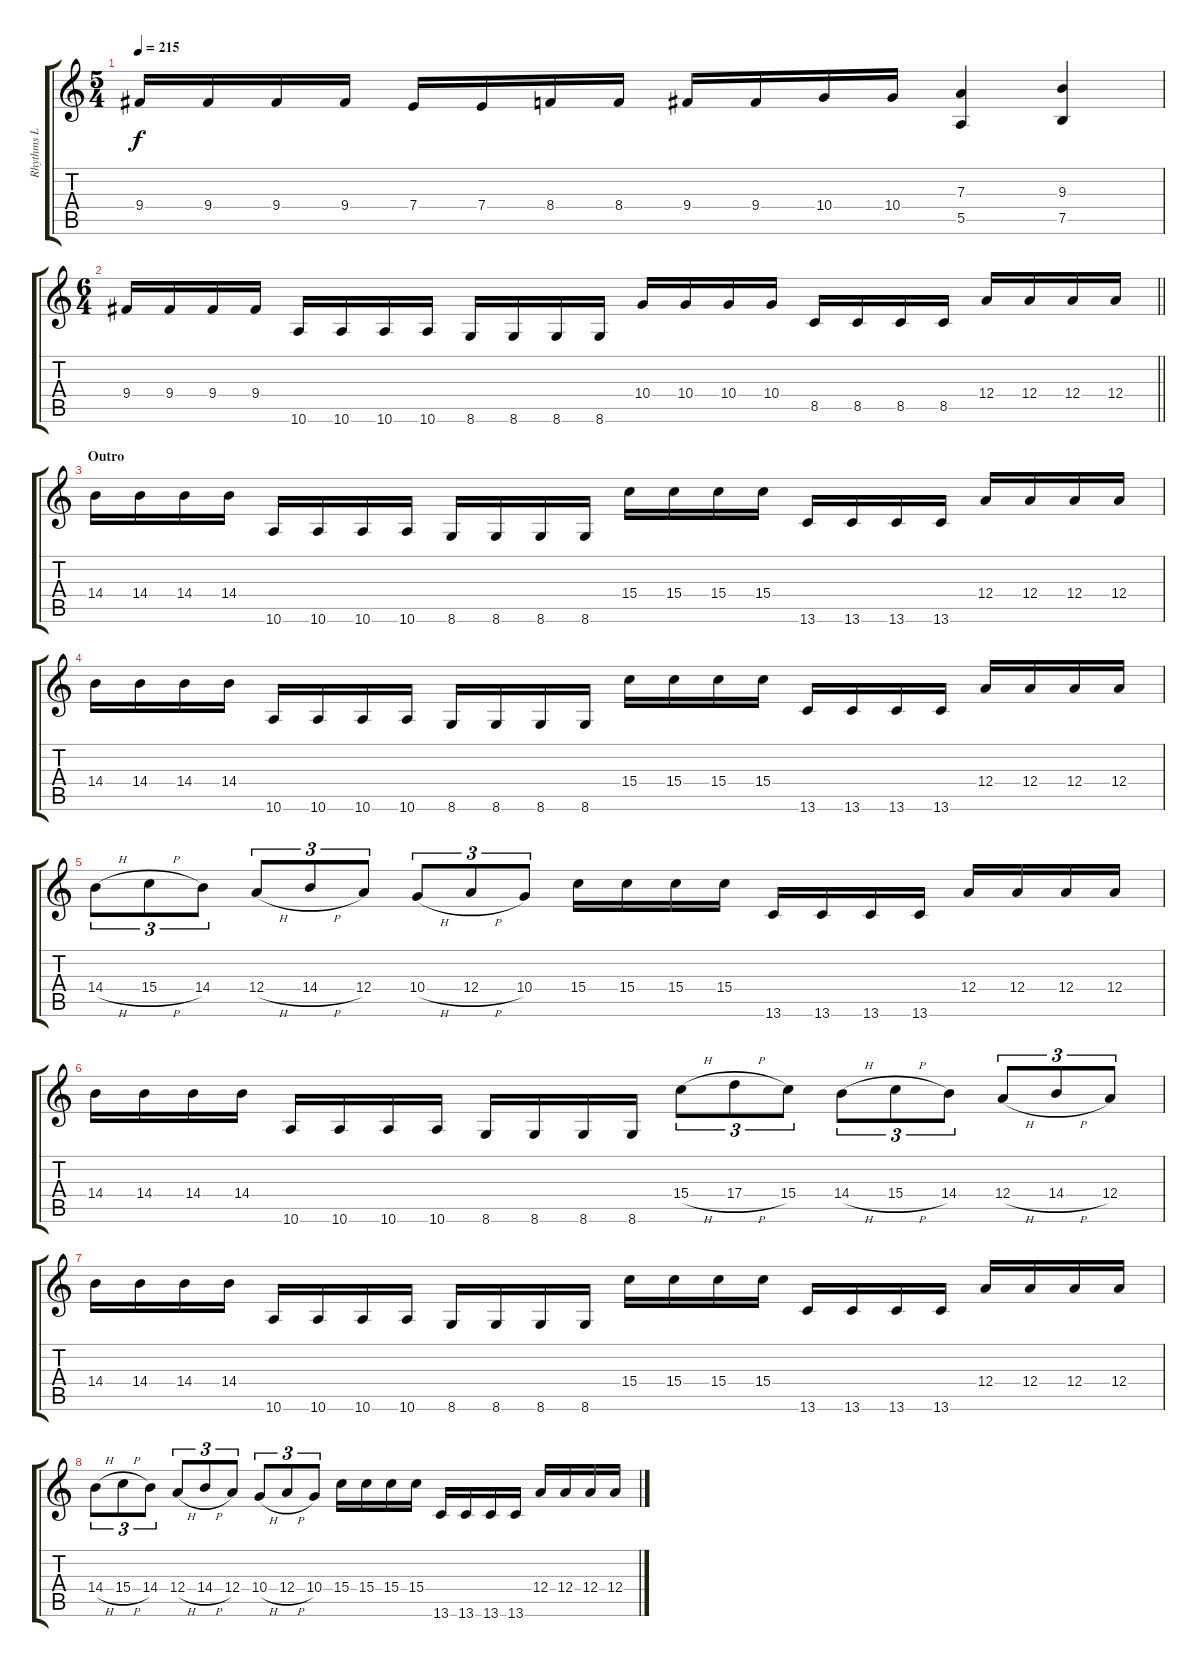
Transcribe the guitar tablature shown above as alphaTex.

\track ("Rhythms L" "Rhythms L") {instrument distortionguitar}
\staff {score tabs}
\tuning (B3 Gb3 D3 A2 E2 B1) {hide}
\ts (5 4)
\tempo 215
\clef g2
\ks c
9.4.16{dy f} 9.4.16 9.4.16 9.4.16 7.4.16 7.4.16 8.4.16 8.4.16 9.4.16 9.4.16 10.4.16 10.4.16 (7.3 5.5).4 (9.3 7.5).4 |
\ts (6 4)
\barLineRight lightlight
9.4.16 9.4.16 9.4.16 9.4.16 10.6.16 10.6.16 10.6.16 10.6.16 8.6.16 8.6.16 8.6.16 8.6.16 10.4.16 10.4.16 10.4.16 10.4.16 8.5.16 8.5.16 8.5.16 8.5.16 12.4.16 12.4.16 12.4.16 12.4.16 |
\section ("" "Outro")
14.4.16 14.4.16 14.4.16 14.4.16 10.6.16 10.6.16 10.6.16 10.6.16 8.6.16 8.6.16 8.6.16 8.6.16 15.4.16 15.4.16 15.4.16 15.4.16 13.6.16 13.6.16 13.6.16 13.6.16 12.4.16 12.4.16 12.4.16 12.4.16 |
14.4.16 14.4.16 14.4.16 14.4.16 10.6.16 10.6.16 10.6.16 10.6.16 8.6.16 8.6.16 8.6.16 8.6.16 15.4.16 15.4.16 15.4.16 15.4.16 13.6.16 13.6.16 13.6.16 13.6.16 12.4.16 12.4.16 12.4.16 12.4.16 |
14.4{h}.8{tu (3 2) volume 10} 15.4{h}.8{tu (3 2)} 14.4.8{tu (3 2)} 12.4{h}.8{tu (3 2)} 14.4{h}.8{tu (3 2)} 12.4.8{tu (3 2)} 10.4{h}.8{tu (3 2)} 12.4{h}.8{tu (3 2)} 10.4.8{tu (3 2)} 15.4.16 15.4.16 15.4.16 15.4.16 13.6.16 13.6.16 13.6.16 13.6.16 12.4.16 12.4.16 12.4.16 12.4.16 |
14.4.16 14.4.16 14.4.16 14.4.16 10.6.16 10.6.16 10.6.16 10.6.16 8.6.16 8.6.16 8.6.16 8.6.16 15.4{h}.8{tu (3 2)} 17.4{h}.8{tu (3 2)} 15.4.8{tu (3 2)} 14.4{h}.8{tu (3 2)} 15.4{h}.8{tu (3 2)} 14.4.8{tu (3 2)} 12.4{h}.8{tu (3 2)} 14.4{h}.8{tu (3 2)} 12.4.8{tu (3 2)} |
14.4.16 14.4.16 14.4.16 14.4.16 10.6.16 10.6.16 10.6.16 10.6.16 8.6.16 8.6.16 8.6.16 8.6.16 15.4.16 15.4.16 15.4.16 15.4.16 13.6.16{volume 5} 13.6.16 13.6.16 13.6.16 12.4.16 12.4.16 12.4.16 12.4.16 |
14.4{h}.8{tu (3 2)} 15.4{h}.8{tu (3 2)} 14.4.8{tu (3 2)} 12.4{h}.8{tu (3 2)} 14.4{h}.8{tu (3 2)} 12.4.8{tu (3 2)} 10.4{h}.8{tu (3 2)} 12.4{h}.8{tu (3 2)} 10.4.8{tu (3 2)} 15.4.16 15.4.16 15.4.16 15.4.16 13.6.16 13.6.16 13.6.16 13.6.16 12.4.16 12.4.16 12.4.16 12.4.16
